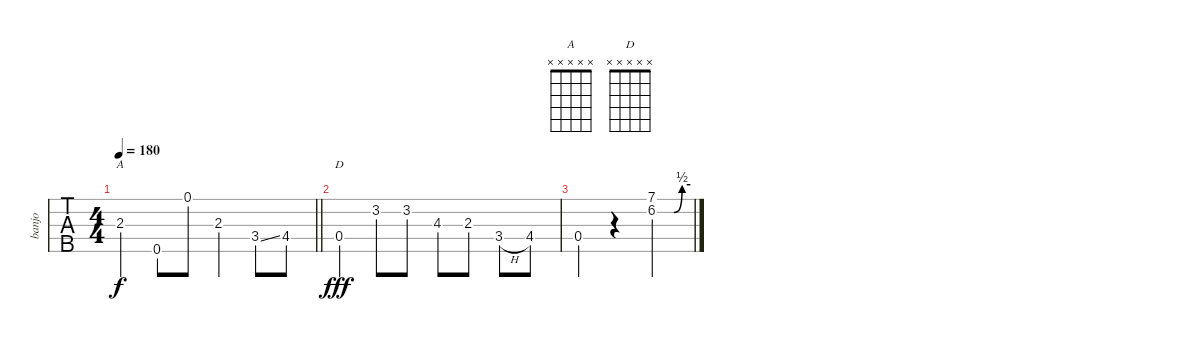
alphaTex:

\track ("banjo" "banjo") {instrument banjo}
\staff {tabs}
\tuning (D4 B3 G3 D3 A4) {hide}
\displaytranspose 12
\chord ("A" x x x x x)
\chord ("D" x x x x x)
\ts (4 4)
\tempo 180
\clef g2
\barLineRight lightlight
\ks c
2.3.4{ch "A" dy f} 0.5.8 0.1.8 2.3.4 3.4{ss}.8 4.4.8 |
0.4.4{ch "D" dy fff} 3.2.8 3.2.8 4.3.8 2.3.8 3.4{h}.8 4.4.8 |
0.4.4 r.4 (7.1 6.2{be (custom 0 0 15 0 30 0 45 2 60 2)}).2
